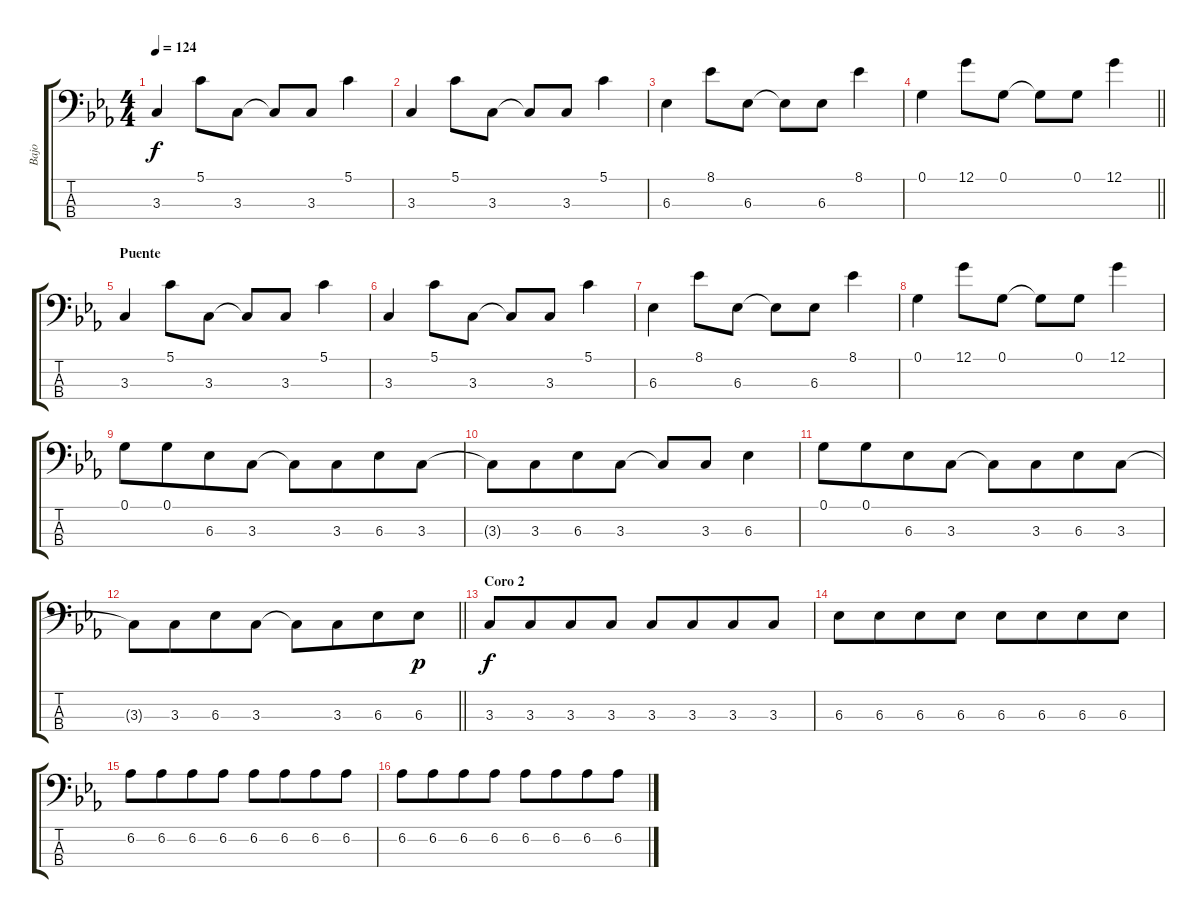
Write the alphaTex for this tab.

\track ("Bajo" "Bajo") {instrument electricbassfinger}
\staff {score tabs}
\tuning (G2 D2 A1 E1) {hide}
\ts (4 4)
\tempo 124
\clef f4
\ks eb
3.3.4{dy f} 5.1.8 3.3.8 3.3{t}.8 3.3.8 5.1.4 |
3.3.4 5.1.8 3.3.8 3.3{t}.8 3.3.8 5.1.4 |
6.3.4 8.1.8 6.3.8 6.3{t}.8 6.3.8 8.1.4 |
\barLineRight lightlight
0.1.4 12.1.8 0.1.8 0.1{t}.8 0.1.8 12.1.4 |
\section ("" "Puente")
3.3.4 5.1.8 3.3.8 3.3{t}.8 3.3.8 5.1.4 |
3.3.4 5.1.8 3.3.8 3.3{t}.8 3.3.8 5.1.4 |
6.3.4 8.1.8 6.3.8 6.3{t}.8 6.3.8 8.1.4 |
0.1.4 12.1.8 0.1.8 0.1{t}.8 0.1.8 12.1.4 |
0.1.8 0.1.8{beam merge} 6.3.8 3.3.8 3.3{t}.8 3.3.8{beam merge} 6.3.8 3.3.8 |
3.3{t}.8 3.3.8{beam merge} 6.3.8 3.3.8 3.3{t}.8 3.3.8 6.3.4 |
0.1.8 0.1.8{beam merge} 6.3.8 3.3.8 3.3{t}.8 3.3.8{beam merge} 6.3.8 3.3.8 |
\barLineRight lightlight
3.3{t}.8 3.3.8{beam merge} 6.3.8 3.3.8 3.3{t}.8 3.3.8{beam merge} 6.3.8 6.3.8{dy p} |
\section ("" "Coro 2")
3.3.8{dy f} 3.3.8{beam merge} 3.3.8 3.3.8 3.3.8 3.3.8{beam merge} 3.3.8 3.3.8 |
6.3.8 6.3.8{beam merge} 6.3.8 6.3.8{beam split} 6.3.8 6.3.8{beam merge} 6.3.8 6.3.8 |
6.2.8 6.2.8{beam merge} 6.2.8 6.2.8{beam split} 6.2.8 6.2.8{beam merge} 6.2.8 6.2.8 |
6.2.8 6.2.8{beam merge} 6.2.8 6.2.8{beam split} 6.2.8 6.2.8{beam merge} 6.2.8 6.2.8
